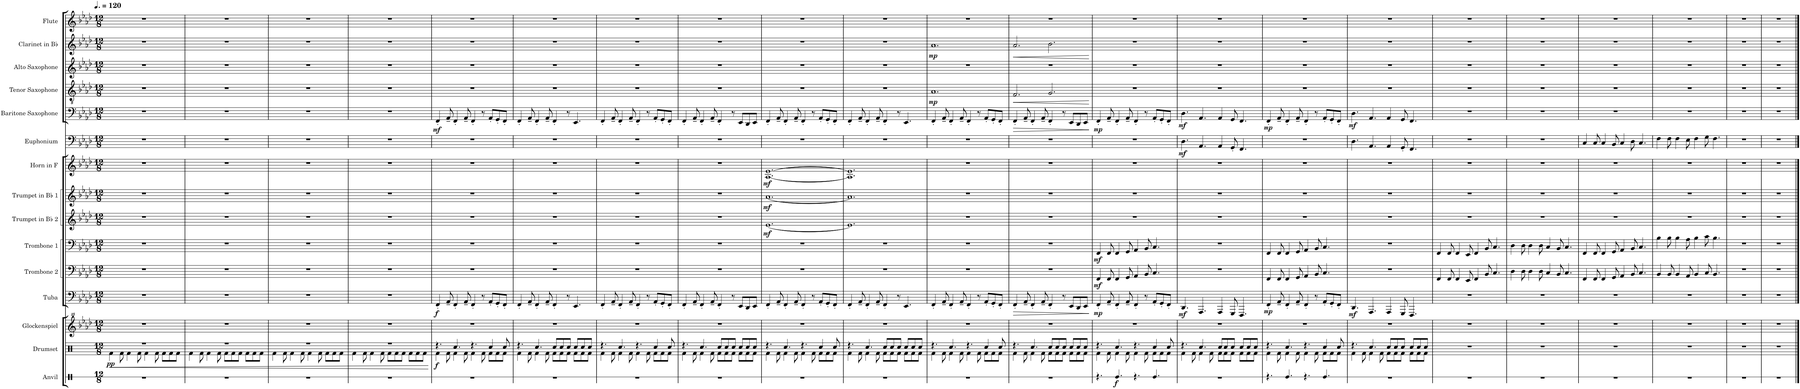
**kern	**dynam	**kern	**dynam	**kern	**kern	**dynam	**kern	**dynam	**kern	**dynam	**kern	**dynam	**kern	**dynam	**kern	**dynam	**kern	**dynam	**kern	**dynam	**kern	**dynam	**kern	**kern	**dynam	**kern
*part15	*part15	*part14	*part14	*part13	*part12	*part12	*part11	*part11	*part10	*part10	*part9	*part9	*part8	*part8	*part7	*part7	*part6	*part6	*part5	*part5	*part4	*part4	*part3	*part2	*part2	*part1
*staff15	*staff15	*staff14	*staff14	*staff13	*staff12	*staff12	*staff11	*staff11	*staff10	*staff10	*staff9	*staff9	*staff8	*staff8	*staff7	*staff7	*staff6	*staff6	*staff5	*staff5	*staff4	*staff4	*staff3	*staff2	*staff2	*staff1
*I"Anvil	*	*I"Drumset	*	*I"Glockenspiel	*I"Tuba	*	*I"Trombone 2	*	*I"Trombone 1	*	*I"Trumpet in Bb 2	*	*I"Trumpet in Bb 1	*	*I"Horn in F	*	*I"Euphonium	*	*I"Baritone Saxophone	*	*I"Tenor Saxophone	*	*I"Alto Saxophone	*I"Clarinet in Bb	*	*I"Flute
*I'Anv.	*	*I'D. Set	*	*I'Glock.	*I'Tba.	*	*I'Tbn. 2	*	*I'Tbn. 1	*	*I'Tpt. in Bb 2	*	*I'Tpt. in Bb 1	*	*I'Hn. in F	*	*I'Euph.	*	*I'Bar. Sax.	*	*I'T. Sax.	*	*I'A. Sax.	*I'Cl. in Bb	*	*I'Fl.
*stria1	*	*	*	*	*	*	*	*	*	*	*	*	*	*	*	*	*	*	*	*	*	*	*	*	*	*
*clefX	*	*clefX	*	*clefG^^2	*clefF4	*	*clefF4	*	*clefF4	*	*clefG2	*	*clefG2	*	*clefG2	*	*clefF4	*	*clefF4	*	*clefGv2	*	*clefG2	*clefG2	*	*clefG2
*	*	*	*	*	*	*	*	*	*	*	*Trd1c2	*	*Trd1c2	*	*Trd4c7	*	*	*	*Trd12c21	*	*Trd8c14	*	*Trd5c9	*Trd1c2	*	*
*k[]	*	*k[]	*	*k[b-e-a-d-]	*k[b-e-a-d-]	*	*k[b-e-a-d-]	*	*k[b-e-a-d-]	*	*k[b-e-a-d-]	*	*k[b-e-a-d-]	*	*k[b-e-a-d-]	*	*k[b-e-a-d-]	*	*k[b-e-a-d-]	*	*k[b-e-a-d-]	*	*k[b-e-a-d-]	*k[b-e-a-d-]	*	*k[b-e-a-d-]
*M12/8	*	*M12/8	*	*M12/8	*M12/8	*	*M12/8	*	*M12/8	*	*M12/8	*	*M12/8	*	*M12/8	*	*M12/8	*	*M12/8	*	*M12/8	*	*M12/8	*M12/8	*	*M12/8
*MM180	*	*MM180	*	*MM180	*MM180	*	*MM180	*	*MM180	*	*MM180	*	*MM180	*	*MM180	*	*MM180	*	*MM180	*	*MM180	*	*MM180	*MM180	*	*MM180
=1	=1	=1	=1	=1	=1	=1	=1	=1	=1	=1	=1	=1	=1	=1	=1	=1	=1	=1	=1	=1	=1	=1	=1	=1	=1	=1
!	!	!	!LO:HP:b	!	!	!	!	!	!	!	!	!	!	!	!	!	!	!	!	!	!	!	!	!	!	!
*	*	*^	*	*	*	*	*	*	*	*	*	*	*	*	*	*	*	*	*	*	*	*	*	*	*	*
!	!	!	!	!LO:DY:n=1:b	!	!	!	!	!	!	!	!	!	!	!	!	!	!	!	!	!	!	!	!	!	!	!
1.r	.	1.r	4Rf\	< pp	1.r	1.r	.	1.r	.	1.r	.	1.r	.	1.r	.	1.r	.	1.r	.	1.r	.	1.r	.	1.r	1.r	.	1.r
.	.	.	8Rf\	.	.	.	.	.	.	.	.	.	.	.	.	.	.	.	.	.	.	.	.	.	.	.	.
.	.	.	4Rf\	.	.	.	.	.	.	.	.	.	.	.	.	.	.	.	.	.	.	.	.	.	.	.	.
.	.	.	8Rf\	.	.	.	.	.	.	.	.	.	.	.	.	.	.	.	.	.	.	.	.	.	.	.	.
.	.	.	4Rf\	.	.	.	.	.	.	.	.	.	.	.	.	.	.	.	.	.	.	.	.	.	.	.	.
.	.	.	8Rf\	.	.	.	.	.	.	.	.	.	.	.	.	.	.	.	.	.	.	.	.	.	.	.	.
.	.	.	8Rf\L	.	.	.	.	.	.	.	.	.	.	.	.	.	.	.	.	.	.	.	.	.	.	.	.
.	.	.	8Rf\	.	.	.	.	.	.	.	.	.	.	.	.	.	.	.	.	.	.	.	.	.	.	.	.
.	.	.	8Rf\J	.	.	.	.	.	.	.	.	.	.	.	.	.	.	.	.	.	.	.	.	.	.	.	.
=2	=2	=2	=2	=2	=2	=2	=2	=2	=2	=2	=2	=2	=2	=2	=2	=2	=2	=2	=2	=2	=2	=2	=2	=2	=2	=2	=2
1.r	.	1.r	4Rf\	.	1.r	1.r	.	1.r	.	1.r	.	1.r	.	1.r	.	1.r	.	1.r	.	1.r	.	1.r	.	1.r	1.r	.	1.r
.	.	.	8Rf\	.	.	.	.	.	.	.	.	.	.	.	.	.	.	.	.	.	.	.	.	.	.	.	.
.	.	.	4Rf\	.	.	.	.	.	.	.	.	.	.	.	.	.	.	.	.	.	.	.	.	.	.	.	.
.	.	.	8Rf\	.	.	.	.	.	.	.	.	.	.	.	.	.	.	.	.	.	.	.	.	.	.	.	.
.	.	.	8Rf\L	.	.	.	.	.	.	.	.	.	.	.	.	.	.	.	.	.	.	.	.	.	.	.	.
.	.	.	8Rf\	.	.	.	.	.	.	.	.	.	.	.	.	.	.	.	.	.	.	.	.	.	.	.	.
.	.	.	8Rf\J	.	.	.	.	.	.	.	.	.	.	.	.	.	.	.	.	.	.	.	.	.	.	.	.
.	.	.	8Rf\L	.	.	.	.	.	.	.	.	.	.	.	.	.	.	.	.	.	.	.	.	.	.	.	.
.	.	.	8Rf\	.	.	.	.	.	.	.	.	.	.	.	.	.	.	.	.	.	.	.	.	.	.	.	.
.	.	.	8Rf\J	.	.	.	.	.	.	.	.	.	.	.	.	.	.	.	.	.	.	.	.	.	.	.	.
=3	=3	=3	=3	=3	=3	=3	=3	=3	=3	=3	=3	=3	=3	=3	=3	=3	=3	=3	=3	=3	=3	=3	=3	=3	=3	=3	=3
1.r	.	1.r	4Rf\	.	1.r	1.r	.	1.r	.	1.r	.	1.r	.	1.r	.	1.r	.	1.r	.	1.r	.	1.r	.	1.r	1.r	.	1.r
.	.	.	8Rf\	.	.	.	.	.	.	.	.	.	.	.	.	.	.	.	.	.	.	.	.	.	.	.	.
.	.	.	4Rf\	.	.	.	.	.	.	.	.	.	.	.	.	.	.	.	.	.	.	.	.	.	.	.	.
.	.	.	8Rf\	.	.	.	.	.	.	.	.	.	.	.	.	.	.	.	.	.	.	.	.	.	.	.	.
.	.	.	4Rf\	.	.	.	.	.	.	.	.	.	.	.	.	.	.	.	.	.	.	.	.	.	.	.	.
.	.	.	8Rf\	.	.	.	.	.	.	.	.	.	.	.	.	.	.	.	.	.	.	.	.	.	.	.	.
.	.	.	8Rf\L	.	.	.	.	.	.	.	.	.	.	.	.	.	.	.	.	.	.	.	.	.	.	.	.
.	.	.	8Rf\	.	.	.	.	.	.	.	.	.	.	.	.	.	.	.	.	.	.	.	.	.	.	.	.
.	.	.	8Rf\J	.	.	.	.	.	.	.	.	.	.	.	.	.	.	.	.	.	.	.	.	.	.	.	.
=4	=4	=4	=4	=4	=4	=4	=4	=4	=4	=4	=4	=4	=4	=4	=4	=4	=4	=4	=4	=4	=4	=4	=4	=4	=4	=4	=4
1.r	.	1.r	4Rf\	.	1.r	1.r	.	1.r	.	1.r	.	1.r	.	1.r	.	1.r	.	1.r	.	1.r	.	1.r	.	1.r	1.r	.	1.r
.	.	.	8Rf\	.	.	.	.	.	.	.	.	.	.	.	.	.	.	.	.	.	.	.	.	.	.	.	.
.	.	.	4Rf\	.	.	.	.	.	.	.	.	.	.	.	.	.	.	.	.	.	.	.	.	.	.	.	.
.	.	.	8Rf\	.	.	.	.	.	.	.	.	.	.	.	.	.	.	.	.	.	.	.	.	.	.	.	.
.	.	.	8Rf\L	.	.	.	.	.	.	.	.	.	.	.	.	.	.	.	.	.	.	.	.	.	.	.	.
.	.	.	8Rf\	.	.	.	.	.	.	.	.	.	.	.	.	.	.	.	.	.	.	.	.	.	.	.	.
.	.	.	8Rf\J	.	.	.	.	.	.	.	.	.	.	.	.	.	.	.	.	.	.	.	.	.	.	.	.
.	.	.	8Rf\L	.	.	.	.	.	.	.	.	.	.	.	.	.	.	.	.	.	.	.	.	.	.	.	.
.	.	.	8Rf\	.	.	.	.	.	.	.	.	.	.	.	.	.	.	.	.	.	.	.	.	.	.	.	.
.	.	.	8Rf\J	.	.	.	.	.	.	.	.	.	.	.	.	.	.	.	.	.	.	.	.	.	.	.	.
*	*	*v	*v	*	*	*	*	*	*	*	*	*	*	*	*	*	*	*	*	*	*	*	*	*	*	*	*
.	.	.	[	.	.	.	.	.	.	.	.	.	.	.	.	.	.	.	.	.	.	.	.	.	.	.
=5	=5	=5	=5	=5	=5	=5	=5	=5	=5	=5	=5	=5	=5	=5	=5	=5	=5	=5	=5	=5	=5	=5	=5	=5	=5	=5
*	*	*^	*	*	*	*	*	*	*	*	*	*	*	*	*	*	*	*	*	*	*	*	*	*	*	*
!	!	!	!	!LO:DY:b	!	!	!LO:DY:b	!	!	!	!	!	!	!	!	!	!	!	!	!	!LO:DY:b	!	!	!	!	!	!
1.r	.	4.r	4Rf\	f	1.r	4FF'/	f	1.r	.	1.r	.	1.r	.	1.r	.	1.r	.	1.r	.	4FF'/	mf	1.r	.	1.r	1.r	.	1.r
.	.	.	8Rf\	.	.	8AA-~/	.	.	.	.	.	.	.	.	.	.	.	.	.	8AA-~/	.	.	.	.	.	.	.
.	.	4.Rcc/	4Rf\	.	.	4FF'/	.	.	.	.	.	.	.	.	.	.	.	.	.	4FF'/	.	.	.	.	.	.	.
.	.	.	8Rf\	.	.	8AA-~/	.	.	.	.	.	.	.	.	.	.	.	.	.	8AA-~/	.	.	.	.	.	.	.
.	.	4.r	4Rf\	.	.	4FF'/	.	.	.	.	.	.	.	.	.	.	.	.	.	4FF'/	.	.	.	.	.	.	.
.	.	.	8Rf\	.	.	8r	.	.	.	.	.	.	.	.	.	.	.	.	.	8r	.	.	.	.	.	.	.
.	.	4Rcc/	8Rf\L	.	.	8AA-'/L	.	.	.	.	.	.	.	.	.	.	.	.	.	8AA-'/L	.	.	.	.	.	.	.
.	.	.	8Rf\	.	.	8GG'/	.	.	.	.	.	.	.	.	.	.	.	.	.	8GG'/	.	.	.	.	.	.	.
.	.	8Rcc/	8Rf\J	.	.	8FF'/J	.	.	.	.	.	.	.	.	.	.	.	.	.	8FF'/J	.	.	.	.	.	.	.
=6	=6	=6	=6	=6	=6	=6	=6	=6	=6	=6	=6	=6	=6	=6	=6	=6	=6	=6	=6	=6	=6	=6	=6	=6	=6	=6	=6
1.r	.	4.r	4Rf\	.	1.r	4FF'/	.	1.r	.	1.r	.	1.r	.	1.r	.	1.r	.	1.r	.	4FF'/	.	1.r	.	1.r	1.r	.	1.r
.	.	.	8Rf\	.	.	8AA-~/	.	.	.	.	.	.	.	.	.	.	.	.	.	8AA-~/	.	.	.	.	.	.	.
.	.	4.Rcc/	4Rf\	.	.	4FF'/	.	.	.	.	.	.	.	.	.	.	.	.	.	4FF'/	.	.	.	.	.	.	.
.	.	.	8Rf\	.	.	8AA-~/	.	.	.	.	.	.	.	.	.	.	.	.	.	8AA-~/	.	.	.	.	.	.	.
.	.	8Rcc/L	8Rf\L	.	.	4FF'/	.	.	.	.	.	.	.	.	.	.	.	.	.	4FF'/	.	.	.	.	.	.	.
.	.	8Rcc/	8Rf\	.	.	.	.	.	.	.	.	.	.	.	.	.	.	.	.	.	.	.	.	.	.	.	.
.	.	8Rcc/J	8Rf\J	.	.	8r	.	.	.	.	.	.	.	.	.	.	.	.	.	8r	.	.	.	.	.	.	.
.	.	8Rcc/L	8Rf\L	.	.	4.EE-/	.	.	.	.	.	.	.	.	.	.	.	.	.	4.EE-/	.	.	.	.	.	.	.
.	.	8Rcc/	8Rf\	.	.	.	.	.	.	.	.	.	.	.	.	.	.	.	.	.	.	.	.	.	.	.	.
.	.	8Rcc/J	8Rf\J	.	.	.	.	.	.	.	.	.	.	.	.	.	.	.	.	.	.	.	.	.	.	.	.
=7	=7	=7	=7	=7	=7	=7	=7	=7	=7	=7	=7	=7	=7	=7	=7	=7	=7	=7	=7	=7	=7	=7	=7	=7	=7	=7	=7
1.r	.	4.r	4Rf\	.	1.r	4FF'/	.	1.r	.	1.r	.	1.r	.	1.r	.	1.r	.	1.r	.	4FF'/	.	1.r	.	1.r	1.r	.	1.r
.	.	.	8Rf\	.	.	8AA-~/	.	.	.	.	.	.	.	.	.	.	.	.	.	8AA-~/	.	.	.	.	.	.	.
.	.	4.Rcc/	4Rf\	.	.	4FF'/	.	.	.	.	.	.	.	.	.	.	.	.	.	4FF'/	.	.	.	.	.	.	.
.	.	.	8Rf\	.	.	8AA-~/	.	.	.	.	.	.	.	.	.	.	.	.	.	8AA-~/	.	.	.	.	.	.	.
.	.	4.r	4Rf\	.	.	4FF'/	.	.	.	.	.	.	.	.	.	.	.	.	.	4FF'/	.	.	.	.	.	.	.
.	.	.	8Rf\	.	.	8r	.	.	.	.	.	.	.	.	.	.	.	.	.	8r	.	.	.	.	.	.	.
.	.	4Rcc/	8Rf\L	.	.	8AA-'/L	.	.	.	.	.	.	.	.	.	.	.	.	.	8AA-'/L	.	.	.	.	.	.	.
.	.	.	8Rf\	.	.	8GG'/	.	.	.	.	.	.	.	.	.	.	.	.	.	8GG'/	.	.	.	.	.	.	.
.	.	8Rcc/	8Rf\J	.	.	8FF'/J	.	.	.	.	.	.	.	.	.	.	.	.	.	8FF'/J	.	.	.	.	.	.	.
=8	=8	=8	=8	=8	=8	=8	=8	=8	=8	=8	=8	=8	=8	=8	=8	=8	=8	=8	=8	=8	=8	=8	=8	=8	=8	=8	=8
1.r	.	4.r	4Rf\	.	1.r	4FF'/	.	1.r	.	1.r	.	1.r	.	1.r	.	1.r	.	1.r	.	4FF'/	.	1.r	.	1.r	1.r	.	1.r
.	.	.	8Rf\	.	.	8AA-~/	.	.	.	.	.	.	.	.	.	.	.	.	.	8AA-~/	.	.	.	.	.	.	.
.	.	4.Rcc/	4Rf\	.	.	4FF'/	.	.	.	.	.	.	.	.	.	.	.	.	.	4FF'/	.	.	.	.	.	.	.
.	.	.	8Rf\	.	.	8AA-~/	.	.	.	.	.	.	.	.	.	.	.	.	.	8AA-~/	.	.	.	.	.	.	.
.	.	8Rcc/L	8Rf\L	.	.	4FF'/	.	.	.	.	.	.	.	.	.	.	.	.	.	4FF'/	.	.	.	.	.	.	.
.	.	8Rcc/	8Rf\	.	.	.	.	.	.	.	.	.	.	.	.	.	.	.	.	.	.	.	.	.	.	.	.
.	.	8Rcc/J	8Rf\J	.	.	8r	.	.	.	.	.	.	.	.	.	.	.	.	.	8r	.	.	.	.	.	.	.
.	.	8Rcc/L	8Rf\L	.	.	8EE-/L	.	.	.	.	.	.	.	.	.	.	.	.	.	8EE-/L	.	.	.	.	.	.	.
.	.	8Rcc/	8Rf\	.	.	8DD-/	.	.	.	.	.	.	.	.	.	.	.	.	.	8DD-/	.	.	.	.	.	.	.
.	.	8Rcc/J	8Rf\J	.	.	8EE-/J	.	.	.	.	.	.	.	.	.	.	.	.	.	8EE-/J	.	.	.	.	.	.	.
=9	=9	=9	=9	=9	=9	=9	=9	=9	=9	=9	=9	=9	=9	=9	=9	=9	=9	=9	=9	=9	=9	=9	=9	=9	=9	=9	=9
!	!	!	!	!	!	!	!	!	!	!	!	!	!LO:DY:b	!	!LO:DY:b	!	!LO:DY:b	!	!	!	!	!	!	!	!	!	!
1.r	.	4.r	4Rf\	.	1.r	4FF'/	.	1.r	.	1.r	.	[1.e-	mf	[1.a-	mf	[1.A- [1.e-	mf	1.r	.	4FF'/	.	1.r	.	1.r	1.r	.	1.r
.	.	.	8Rf\	.	.	8AA-~/	.	.	.	.	.	.	.	.	.	.	.	.	.	8AA-~/	.	.	.	.	.	.	.
.	.	4.Rcc/	4Rf\	.	.	4FF'/	.	.	.	.	.	.	.	.	.	.	.	.	.	4FF'/	.	.	.	.	.	.	.
.	.	.	8Rf\	.	.	8AA-~/	.	.	.	.	.	.	.	.	.	.	.	.	.	8AA-~/	.	.	.	.	.	.	.
.	.	4.r	4Rf\	.	.	4FF'/	.	.	.	.	.	.	.	.	.	.	.	.	.	4FF'/	.	.	.	.	.	.	.
.	.	.	8Rf\	.	.	8r	.	.	.	.	.	.	.	.	.	.	.	.	.	8r	.	.	.	.	.	.	.
.	.	4Rcc/	8Rf\L	.	.	8AA-'/L	.	.	.	.	.	.	.	.	.	.	.	.	.	8AA-'/L	.	.	.	.	.	.	.
.	.	.	8Rf\	.	.	8GG'/	.	.	.	.	.	.	.	.	.	.	.	.	.	8GG'/	.	.	.	.	.	.	.
.	.	8Rcc/	8Rf\J	.	.	8FF'/J	.	.	.	.	.	.	.	.	.	.	.	.	.	8FF'/J	.	.	.	.	.	.	.
=10	=10	=10	=10	=10	=10	=10	=10	=10	=10	=10	=10	=10	=10	=10	=10	=10	=10	=10	=10	=10	=10	=10	=10	=10	=10	=10	=10
1.r	.	4.r	4Rf\	.	1.r	4FF'/	.	1.r	.	1.r	.	1.e-]	.	1.a-]	.	1.A-] 1.e-]	.	1.r	.	4FF'/	.	1.r	.	1.r	1.r	.	1.r
.	.	.	8Rf\	.	.	8AA-~/	.	.	.	.	.	.	.	.	.	.	.	.	.	8AA-~/	.	.	.	.	.	.	.
.	.	4.Rcc/	4Rf\	.	.	4FF'/	.	.	.	.	.	.	.	.	.	.	.	.	.	4FF'/	.	.	.	.	.	.	.
.	.	.	8Rf\	.	.	8AA-~/	.	.	.	.	.	.	.	.	.	.	.	.	.	8AA-~/	.	.	.	.	.	.	.
.	.	8Rcc/L	8Rf\L	.	.	4FF'/	.	.	.	.	.	.	.	.	.	.	.	.	.	4FF'/	.	.	.	.	.	.	.
.	.	8Rcc/	8Rf\	.	.	.	.	.	.	.	.	.	.	.	.	.	.	.	.	.	.	.	.	.	.	.	.
.	.	8Rcc/J	8Rf\J	.	.	8r	.	.	.	.	.	.	.	.	.	.	.	.	.	8r	.	.	.	.	.	.	.
.	.	8Rcc/L	8Rf\L	.	.	4.EE-/	.	.	.	.	.	.	.	.	.	.	.	.	.	4.EE-/	.	.	.	.	.	.	.
.	.	8Rcc/	8Rf\	.	.	.	.	.	.	.	.	.	.	.	.	.	.	.	.	.	.	.	.	.	.	.	.
.	.	8Rcc/J	8Rf\J	.	.	.	.	.	.	.	.	.	.	.	.	.	.	.	.	.	.	.	.	.	.	.	.
=11	=11	=11	=11	=11	=11	=11	=11	=11	=11	=11	=11	=11	=11	=11	=11	=11	=11	=11	=11	=11	=11	=11	=11	=11	=11	=11	=11
!	!	!	!	!	!	!	!	!	!	!	!	!	!	!	!	!	!	!	!	!	!	!	!LO:DY:b	!	!	!LO:DY:b	!
1.r	.	4.r	4Rf\	.	1.r	4FF'/	.	1.r	.	1.r	.	1.r	.	1.r	.	1.r	.	1.r	.	4FF'/	.	1.A-	mp	1.r	1.a-	mp	1.r
.	.	.	8Rf\	.	.	8AA-~/	.	.	.	.	.	.	.	.	.	.	.	.	.	8AA-~/	.	.	.	.	.	.	.
.	.	4.Rcc/	4Rf\	.	.	4FF'/	.	.	.	.	.	.	.	.	.	.	.	.	.	4FF'/	.	.	.	.	.	.	.
.	.	.	8Rf\	.	.	8AA-~/	.	.	.	.	.	.	.	.	.	.	.	.	.	8AA-~/	.	.	.	.	.	.	.
.	.	4.r	4Rf\	.	.	4FF'/	.	.	.	.	.	.	.	.	.	.	.	.	.	4FF'/	.	.	.	.	.	.	.
.	.	.	8Rf\	.	.	8r	.	.	.	.	.	.	.	.	.	.	.	.	.	8r	.	.	.	.	.	.	.
.	.	4Rcc/	8Rf\L	.	.	8AA-'/L	.	.	.	.	.	.	.	.	.	.	.	.	.	8AA-'/L	.	.	.	.	.	.	.
.	.	.	8Rf\	.	.	8GG'/	.	.	.	.	.	.	.	.	.	.	.	.	.	8GG'/	.	.	.	.	.	.	.
.	.	8Rcc/	8Rf\J	.	.	8FF'/J	.	.	.	.	.	.	.	.	.	.	.	.	.	8FF'/J	.	.	.	.	.	.	.
=12	=12	=12	=12	=12	=12	=12	=12	=12	=12	=12	=12	=12	=12	=12	=12	=12	=12	=12	=12	=12	=12	=12	=12	=12	=12	=12	=12
!	!	!	!	!	!	!	!LO:HP:b	!	!	!	!	!	!	!	!	!	!	!	!	!	!LO:HP:b	!	!LO:HP:b	!	!	!LO:HP:b	!
1.r	.	4.r	4Rf\	.	1.r	4FF'/	>	1.r	.	1.r	.	1.r	.	1.r	.	1.r	.	1.r	.	4FF'/	>	2.F/	<	1.r	2.a-/	<	1.r
.	.	.	8Rf\	.	.	8AA-~/	.	.	.	.	.	.	.	.	.	.	.	.	.	8AA-~/	.	.	.	.	.	.	.
.	.	4.Rcc/	4Rf\	.	.	4FF'/	.	.	.	.	.	.	.	.	.	.	.	.	.	4FF'/	.	.	.	.	.	.	.
.	.	.	8Rf\	.	.	8AA-~/	.	.	.	.	.	.	.	.	.	.	.	.	.	8AA-~/	.	.	.	.	.	.	.
.	.	8Rcc/L	8Rf\L	.	.	4FF'/	.	.	.	.	.	.	.	.	.	.	.	.	.	4FF'/	.	2.G/	.	.	2.b-\	.	.
.	.	8Rcc/	8Rf\	.	.	.	.	.	.	.	.	.	.	.	.	.	.	.	.	.	.	.	.	.	.	.	.
.	.	8Rcc/J	8Rf\J	.	.	8r	.	.	.	.	.	.	.	.	.	.	.	.	.	8r	.	.	.	.	.	.	.
.	.	8Rcc/L	8Rf\L	.	.	8EE-/L	.	.	.	.	.	.	.	.	.	.	.	.	.	8EE-/L	.	.	.	.	.	.	.
.	.	8Rcc/	8Rf\	.	.	8DD-/	.	.	.	.	.	.	.	.	.	.	.	.	.	8DD-/	.	.	.	.	.	.	.
.	.	8Rcc/J	8Rf\J	.	.	8EE-/J	.	.	.	.	.	.	.	.	.	.	.	.	.	8EE-/J	.	.	.	.	.	.	.
*	*	*v	*v	*	*	*	*	*	*	*	*	*	*	*	*	*	*	*	*	*	*	*	*	*	*	*	*
.	.	.	.	.	.	]	.	.	.	.	.	.	.	.	.	.	.	.	.	]	.	[	.	.	[	.
=13	=13	=13	=13	=13	=13	=13	=13	=13	=13	=13	=13	=13	=13	=13	=13	=13	=13	=13	=13	=13	=13	=13	=13	=13	=13	=13
*	*	*^	*	*	*	*	*	*	*	*	*	*	*	*	*	*	*	*	*	*	*	*	*	*	*	*
!	!	!	!	!	!	!	!LO:DY:b	!	!LO:DY:b	!	!LO:DY:b	!	!	!	!	!	!	!	!	!	!LO:DY:b	!	!	!	!	!	!
4.r	.	4.r	4Rf\	.	1.r	4FF'/	mp	4FF/	mf	4FF/	mf	1.r	.	1.r	.	1.r	.	1.r	.	4FF'/	mp	1.r	.	1.r	1.r	.	1.r
.	.	.	8Rf\	.	.	8AA-~/	.	8FF/	.	8FF/	.	.	.	.	.	.	.	.	.	8AA-~/	.	.	.	.	.	.	.
!	!LO:DY:b	!	!	!	!	!	!	!	!	!	!	!	!	!	!	!	!	!	!	!	!	!	!	!	!	!	!
4.Re/	f	4.Rcc/	4Rf\	.	.	4FF'/	.	4FF/	.	4FF/	.	.	.	.	.	.	.	.	.	4FF'/	.	.	.	.	.	.	.
.	.	.	8Rf\	.	.	8AA-~/	.	8GG/	.	8GG/	.	.	.	.	.	.	.	.	.	8AA-~/	.	.	.	.	.	.	.
4.r	.	4.r	4Rf\	.	.	4FF'/	.	4AA-/	.	4AA-/	.	.	.	.	.	.	.	.	.	4FF'/	.	.	.	.	.	.	.
.	.	.	8Rf\	.	.	8r	.	8BB-/	.	8BB-/	.	.	.	.	.	.	.	.	.	8r	.	.	.	.	.	.	.
4.Re/	.	4Rcc/	8Rf\L	.	.	8AA-'/L	.	4.C/	.	4.C/	.	.	.	.	.	.	.	.	.	8AA-'/L	.	.	.	.	.	.	.
.	.	.	8Rf\	.	.	8GG'/	.	.	.	.	.	.	.	.	.	.	.	.	.	8GG'/	.	.	.	.	.	.	.
.	.	8Rcc/	8Rf\J	.	.	8FF'/J	.	.	.	.	.	.	.	.	.	.	.	.	.	8FF'/J	.	.	.	.	.	.	.
=14	=14	=14	=14	=14	=14	=14	=14	=14	=14	=14	=14	=14	=14	=14	=14	=14	=14	=14	=14	=14	=14	=14	=14	=14	=14	=14	=14
!	!	!	!	!	!	!	!LO:DY:b	!	!	!	!	!	!	!	!	!	!	!	!LO:DY:b	!	!LO:DY:b	!	!	!	!	!	!
1.r	.	4.r	4Rf\	.	1.r	4.DD-/	mf	1.r	.	1.r	.	1.r	.	1.r	.	1.r	.	4.D-\	mf	4.D-\	mf	1.r	.	1.r	1.r	.	1.r
.	.	.	8Rf\	.	.	.	.	.	.	.	.	.	.	.	.	.	.	.	.	.	.	.	.	.	.	.	.
.	.	4.Rcc/	4Rf\	.	.	4.AAA-/	.	.	.	.	.	.	.	.	.	.	.	4.AA-/	.	4.AA-/	.	.	.	.	.	.	.
.	.	.	8Rf\	.	.	.	.	.	.	.	.	.	.	.	.	.	.	.	.	.	.	.	.	.	.	.	.
.	.	8Rcc/L	8Rf\L	.	.	4AAA-/	.	.	.	.	.	.	.	.	.	.	.	4AA-/	.	4AA-/	.	.	.	.	.	.	.
.	.	8Rcc/	8Rf\	.	.	.	.	.	.	.	.	.	.	.	.	.	.	.	.	.	.	.	.	.	.	.	.
.	.	8Rcc/J	8Rf\J	.	.	8GGG/	.	.	.	.	.	.	.	.	.	.	.	8GG'/	.	8GG/	.	.	.	.	.	.	.
.	.	8Rcc/L	8Rf\L	.	.	4.FFF/	.	.	.	.	.	.	.	.	.	.	.	4.FF/	.	4.FF/	.	.	.	.	.	.	.
.	.	8Rcc/	8Rf\	.	.	.	.	.	.	.	.	.	.	.	.	.	.	.	.	.	.	.	.	.	.	.	.
.	.	8Rcc/J	8Rf\J	.	.	.	.	.	.	.	.	.	.	.	.	.	.	.	.	.	.	.	.	.	.	.	.
=15	=15	=15	=15	=15	=15	=15	=15	=15	=15	=15	=15	=15	=15	=15	=15	=15	=15	=15	=15	=15	=15	=15	=15	=15	=15	=15	=15
!	!	!	!	!	!	!	!LO:DY:b	!	!	!	!	!	!	!	!	!	!	!	!	!	!LO:DY:b	!	!	!	!	!	!
4.r	.	4.r	4Rf\	.	1.r	4FF'/	mp	4FF/	.	4FF/	.	1.r	.	1.r	.	1.r	.	1.r	.	4FF'/	mp	1.r	.	1.r	1.r	.	1.r
.	.	.	8Rf\	.	.	8AA-~/	.	8FF/	.	8FF/	.	.	.	.	.	.	.	.	.	8AA-~/	.	.	.	.	.	.	.
4.Re/	.	4.Rcc/	4Rf\	.	.	4FF'/	.	4FF/	.	4FF/	.	.	.	.	.	.	.	.	.	4FF'/	.	.	.	.	.	.	.
.	.	.	8Rf\	.	.	8AA-~/	.	8GG/	.	8GG/	.	.	.	.	.	.	.	.	.	8AA-~/	.	.	.	.	.	.	.
4.r	.	4.r	4Rf\	.	.	4FF'/	.	4AA-/	.	4AA-/	.	.	.	.	.	.	.	.	.	4FF'/	.	.	.	.	.	.	.
.	.	.	8Rf\	.	.	8r	.	8BB-/	.	8BB-/	.	.	.	.	.	.	.	.	.	8r	.	.	.	.	.	.	.
4.Re/	.	4Rcc/	8Rf\L	.	.	8AA-'/L	.	4.C/	.	4.C/	.	.	.	.	.	.	.	.	.	8AA-'/L	.	.	.	.	.	.	.
.	.	.	8Rf\	.	.	8GG'/	.	.	.	.	.	.	.	.	.	.	.	.	.	8GG'/	.	.	.	.	.	.	.
.	.	8Rcc/	8Rf\J	.	.	8FF'/J	.	.	.	.	.	.	.	.	.	.	.	.	.	8FF'/J	.	.	.	.	.	.	.
=16	=16	=16	=16	=16	=16	=16	=16	=16	=16	=16	=16	=16	=16	=16	=16	=16	=16	=16	=16	=16	=16	=16	=16	=16	=16	=16	=16
!	!	!	!	!	!	!	!LO:DY:b	!	!	!	!	!	!	!	!	!	!	!	!	!	!LO:DY:b	!	!	!	!	!	!
1.r	.	4.r	4Rf\	.	1.r	4.DD-/	mf	1.r	.	1.r	.	1.r	.	1.r	.	1.r	.	4.D-\	.	4.D-\	mf	1.r	.	1.r	1.r	.	1.r
.	.	.	8Rf\	.	.	.	.	.	.	.	.	.	.	.	.	.	.	.	.	.	.	.	.	.	.	.	.
.	.	4.Rcc/	4Rf\	.	.	4.AAA-/	.	.	.	.	.	.	.	.	.	.	.	4.AA-/	.	4.AA-/	.	.	.	.	.	.	.
.	.	.	8Rf\	.	.	.	.	.	.	.	.	.	.	.	.	.	.	.	.	.	.	.	.	.	.	.	.
.	.	8Rcc/L	8Rf\L	.	.	4AAA-/	.	.	.	.	.	.	.	.	.	.	.	4AA-/	.	4AA-/	.	.	.	.	.	.	.
.	.	8Rcc/	8Rf\	.	.	.	.	.	.	.	.	.	.	.	.	.	.	.	.	.	.	.	.	.	.	.	.
.	.	8Rcc/J	8Rf\J	.	.	8GGG/	.	.	.	.	.	.	.	.	.	.	.	8GG'/	.	8GG/	.	.	.	.	.	.	.
.	.	8Rcc/L	8Rf\L	.	.	4.FFF/	.	.	.	.	.	.	.	.	.	.	.	4.FF/	.	4.FF/	.	.	.	.	.	.	.
.	.	8Rcc/	8Rf\	.	.	.	.	.	.	.	.	.	.	.	.	.	.	.	.	.	.	.	.	.	.	.	.
.	.	8Rcc/J	8Rf\J	.	.	.	.	.	.	.	.	.	.	.	.	.	.	.	.	.	.	.	.	.	.	.	.
*	*	*v	*v	*	*	*	*	*	*	*	*	*	*	*	*	*	*	*	*	*	*	*	*	*	*	*	*
=17	=17	=17	=17	=17	=17	=17	=17	=17	=17	=17	=17	=17	=17	=17	=17	=17	=17	=17	=17	=17	=17	=17	=17	=17	=17	=17
1.r	.	1.r	.	1.r	1.r	.	4FF/	.	4FF/	.	1.r	.	1.r	.	1.r	.	1.r	.	1.r	.	1.r	.	1.r	1.r	.	1.r
.	.	.	.	.	.	.	8FF/	.	8FF/	.	.	.	.	.	.	.	.	.	.	.	.	.	.	.	.	.
.	.	.	.	.	.	.	4FF/	.	4FF/	.	.	.	.	.	.	.	.	.	.	.	.	.	.	.	.	.
.	.	.	.	.	.	.	8EE-/	.	8EE-/	.	.	.	.	.	.	.	.	.	.	.	.	.	.	.	.	.
.	.	.	.	.	.	.	4FF/	.	4FF/	.	.	.	.	.	.	.	.	.	.	.	.	.	.	.	.	.
.	.	.	.	.	.	.	8BB-/	.	8BB-/	.	.	.	.	.	.	.	.	.	.	.	.	.	.	.	.	.
.	.	.	.	.	.	.	4.C/	.	4.C/	.	.	.	.	.	.	.	.	.	.	.	.	.	.	.	.	.
=18	=18	=18	=18	=18	=18	=18	=18	=18	=18	=18	=18	=18	=18	=18	=18	=18	=18	=18	=18	=18	=18	=18	=18	=18	=18	=18
1.r	.	1.r	.	1.r	1.r	.	4D-\	.	4D-\	.	1.r	.	1.r	.	1.r	.	1.r	.	1.r	.	1.r	.	1.r	1.r	.	1.r
.	.	.	.	.	.	.	8D-\	.	8D-\	.	.	.	.	.	.	.	.	.	.	.	.	.	.	.	.	.
.	.	.	.	.	.	.	4D-\	.	4D-\	.	.	.	.	.	.	.	.	.	.	.	.	.	.	.	.	.
.	.	.	.	.	.	.	8D-\	.	8D-\	.	.	.	.	.	.	.	.	.	.	.	.	.	.	.	.	.
.	.	.	.	.	.	.	4C/	.	4C/	.	.	.	.	.	.	.	.	.	.	.	.	.	.	.	.	.
.	.	.	.	.	.	.	8BB-/	.	8BB-/	.	.	.	.	.	.	.	.	.	.	.	.	.	.	.	.	.
.	.	.	.	.	.	.	4.C/	.	4.C/	.	.	.	.	.	.	.	.	.	.	.	.	.	.	.	.	.
=19	=19	=19	=19	=19	=19	=19	=19	=19	=19	=19	=19	=19	=19	=19	=19	=19	=19	=19	=19	=19	=19	=19	=19	=19	=19	=19
1.r	.	1.r	.	1.r	1.r	.	4FF/	.	4FF/	.	1.r	.	1.r	.	1.r	.	4C/	.	1.r	.	1.r	.	1.r	1.r	.	1.r
.	.	.	.	.	.	.	8FF/	.	8FF/	.	.	.	.	.	.	.	8C/	.	.	.	.	.	.	.	.	.
.	.	.	.	.	.	.	4FF/	.	4FF/	.	.	.	.	.	.	.	4C/	.	.	.	.	.	.	.	.	.
.	.	.	.	.	.	.	8GG/	.	8GG/	.	.	.	.	.	.	.	8BB-/	.	.	.	.	.	.	.	.	.
.	.	.	.	.	.	.	4AA-/	.	4AA-/	.	.	.	.	.	.	.	4C/	.	.	.	.	.	.	.	.	.
.	.	.	.	.	.	.	8BB-/	.	8BB-/	.	.	.	.	.	.	.	8D-\	.	.	.	.	.	.	.	.	.
.	.	.	.	.	.	.	4.C/	.	4.C/	.	.	.	.	.	.	.	4.C/	.	.	.	.	.	.	.	.	.
=20	=20	=20	=20	=20	=20	=20	=20	=20	=20	=20	=20	=20	=20	=20	=20	=20	=20	=20	=20	=20	=20	=20	=20	=20	=20	=20
1.r	.	1.r	.	1.r	1.r	.	4BB-/	.	4B-\	.	1.r	.	1.r	.	1.r	.	4F\	.	1.r	.	1.r	.	1.r	1.r	.	1.r
.	.	.	.	.	.	.	8BB-/	.	8B-\	.	.	.	.	.	.	.	8F\	.	.	.	.	.	.	.	.	.
.	.	.	.	.	.	.	4BB-/	.	4B-\	.	.	.	.	.	.	.	4F\	.	.	.	.	.	.	.	.	.
.	.	.	.	.	.	.	8AA-/	.	8A-\	.	.	.	.	.	.	.	8E-\	.	.	.	.	.	.	.	.	.
.	.	.	.	.	.	.	4BB-/	.	4B-\	.	.	.	.	.	.	.	4F\	.	.	.	.	.	.	.	.	.
.	.	.	.	.	.	.	8C/	.	8c\	.	.	.	.	.	.	.	8G\	.	.	.	.	.	.	.	.	.
.	.	.	.	.	.	.	4.BB-/	.	4.B-\	.	.	.	.	.	.	.	4.F\	.	.	.	.	.	.	.	.	.
=21	=21	=21	=21	=21	=21	=21	=21	=21	=21	=21	=21	=21	=21	=21	=21	=21	=21	=21	=21	=21	=21	=21	=21	=21	=21	=21
1.r	.	1.r	.	1.r	1.r	.	1.r	.	1.r	.	1.r	.	1.r	.	1.r	.	1.r	.	1.r	.	1.r	.	1.r	1.r	.	1.r
=22	=22	=22	=22	=22	=22	=22	=22	=22	=22	=22	=22	=22	=22	=22	=22	=22	=22	=22	=22	=22	=22	=22	=22	=22	=22	=22
1.r	.	1.r	.	1.r	1.r	.	1.r	.	1.r	.	1.r	.	1.r	.	1.r	.	1.r	.	1.r	.	1.r	.	1.r	1.r	.	1.r
==	==	==	==	==	==	==	==	==	==	==	==	==	==	==	==	==	==	==	==	==	==	==	==	==	==	==
*-	*-	*-	*-	*-	*-	*-	*-	*-	*-	*-	*-	*-	*-	*-	*-	*-	*-	*-	*-	*-	*-	*-	*-	*-	*-	*-
